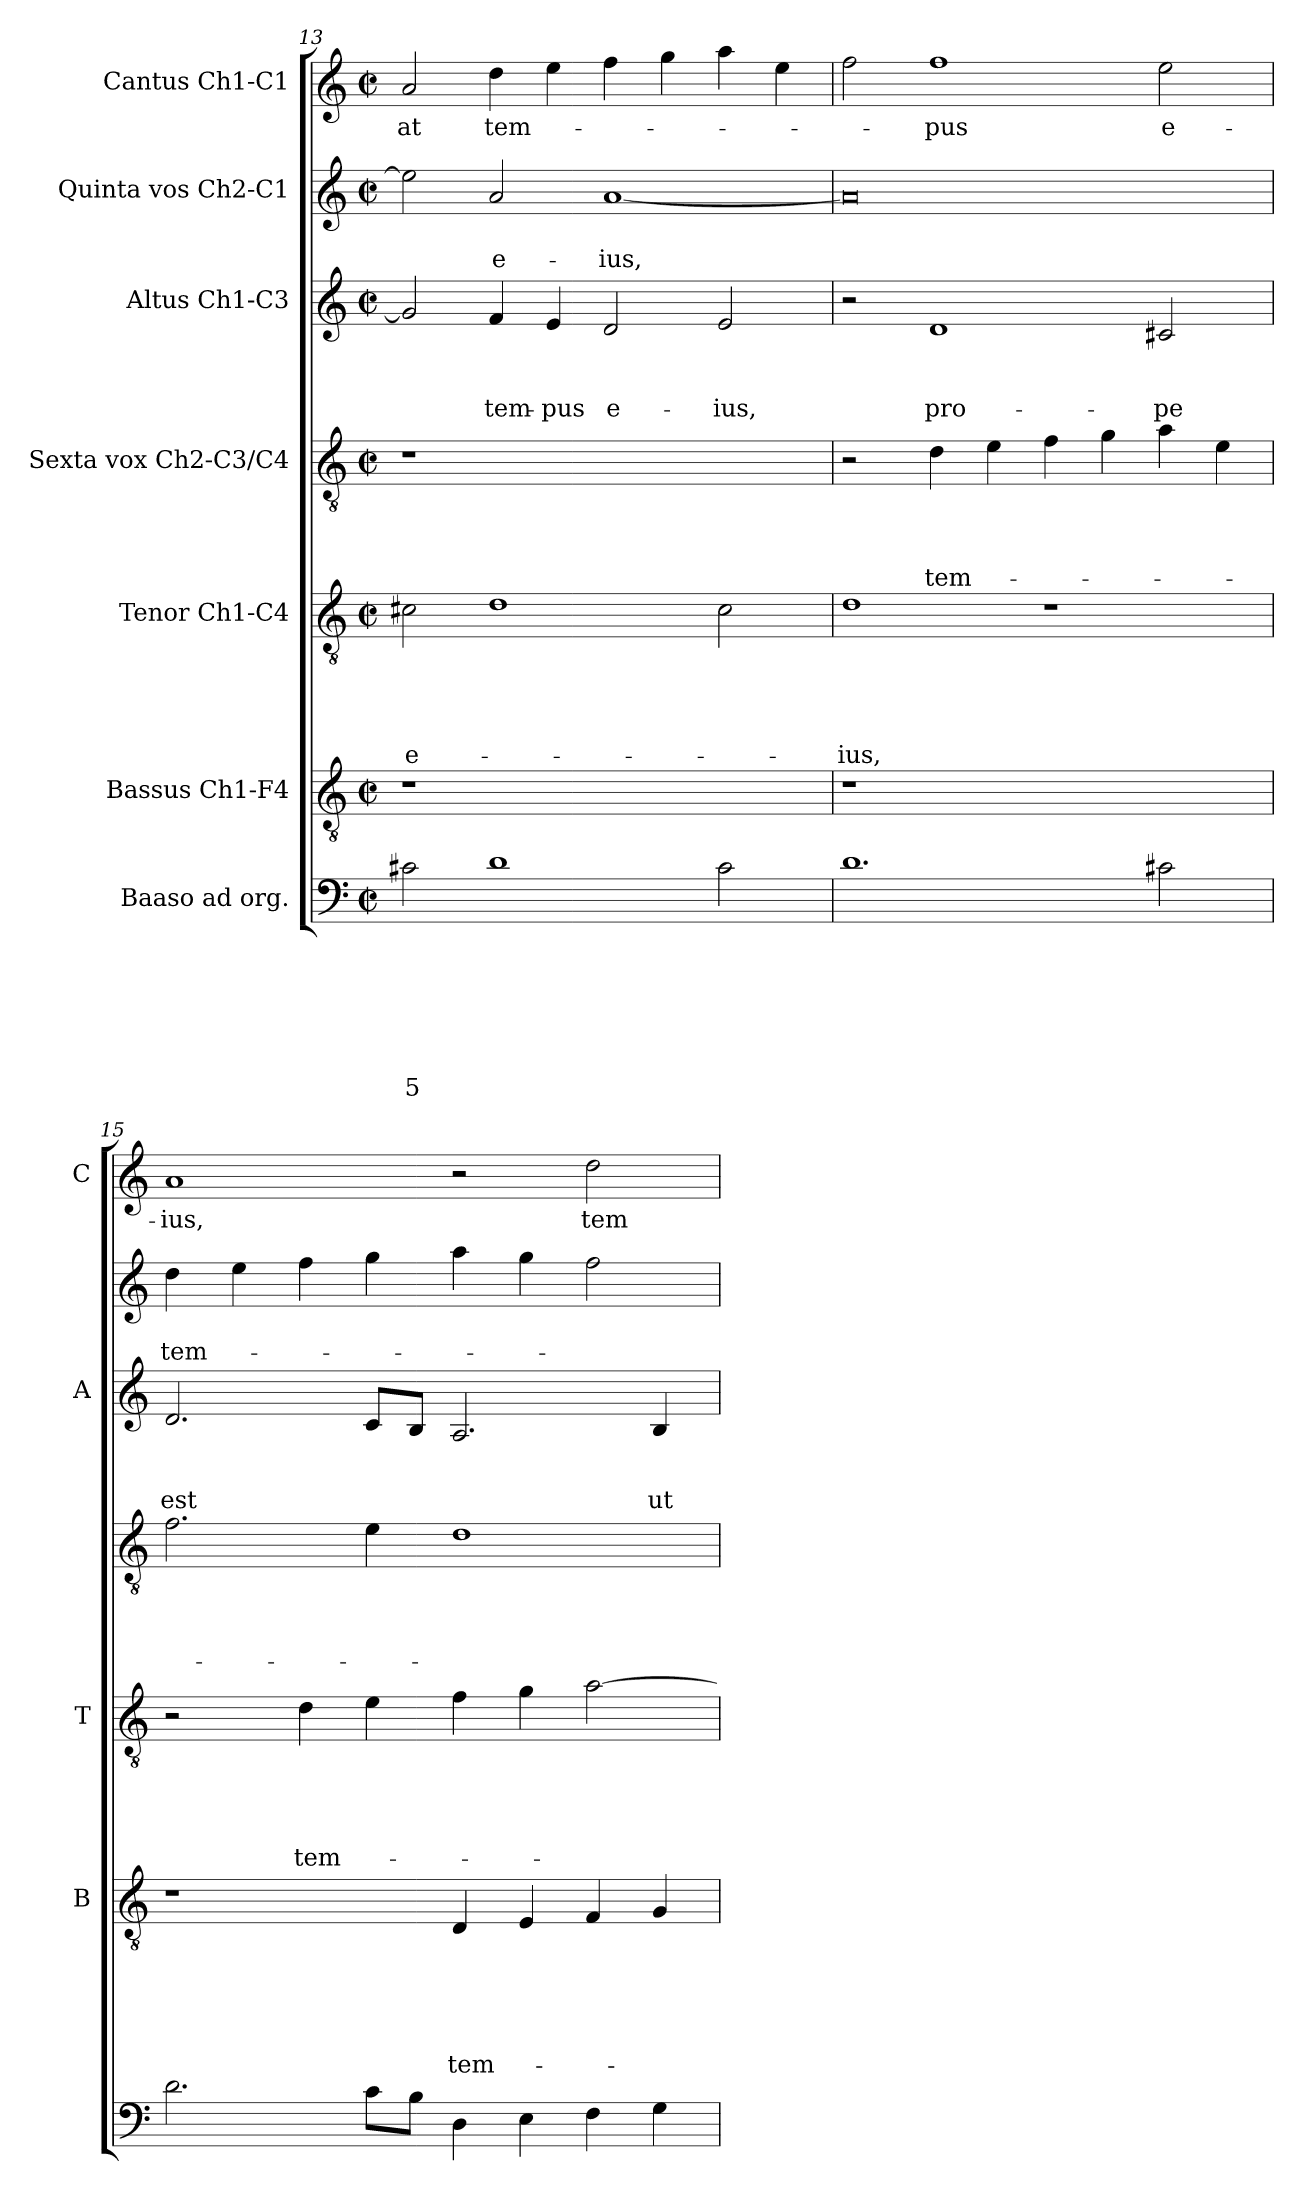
**kern	**text	**text	**text	**text	**text	**text	**text	**kern	**text	**text	**text	**text	**text	**text	**kern	**text	**text	**text	**text	**text	**kern	**text	**text	**text	**text	**kern	**text	**text	**text	**kern	**text	**text	**kern	**text
*part7	*part7	*part7	*part7	*part7	*part7	*part7	*part7	*part6	*part6	*part6	*part6	*part6	*part6	*part6	*part5	*part5	*part5	*part5	*part5	*part5	*part4	*part4	*part4	*part4	*part4	*part3	*part3	*part3	*part3	*part2	*part2	*part2	*part1	*part1
*staff7	*staff7	*staff7	*staff7	*staff7	*staff7	*staff7	*staff7	*staff6	*staff6	*staff6	*staff6	*staff6	*staff6	*staff6	*staff5	*staff5	*staff5	*staff5	*staff5	*staff5	*staff4	*staff4	*staff4	*staff4	*staff4	*staff3	*staff3	*staff3	*staff3	*staff2	*staff2	*staff2	*staff1	*staff1
*I"Baaso ad org.	*	*	*	*	*	*	*	*I"Bassus Ch1-F4	*	*	*	*	*	*	*I"Tenor Ch1-C4	*	*	*	*	*	*I"Sexta vox Ch2-C3/C4	*	*	*	*	*I"Altus Ch1-C3	*	*	*	*I"Quinta vos Ch2-C1	*	*	*I"Cantus Ch1-C1	*
*	*	*	*	*	*	*	*	*I'B	*	*	*	*	*	*	*I'T	*	*	*	*	*	*	*	*	*	*	*I'A	*	*	*	*	*	*	*I'C	*
*clefF4	*	*	*	*	*	*	*	*clefGv2	*	*	*	*	*	*	*clefGv2	*	*	*	*	*	*clefGv2	*	*	*	*	*clefG2	*	*	*	*clefG2	*	*	*clefG2	*
*k[]	*	*	*	*	*	*	*	*k[]	*	*	*	*	*	*	*k[]	*	*	*	*	*	*k[]	*	*	*	*	*k[]	*	*	*	*k[]	*	*	*k[]	*
*C:	*	*	*	*	*	*	*	*C:	*	*	*	*	*	*	*C:	*	*	*	*	*	*C:	*	*	*	*	*C:	*	*	*	*C:	*	*	*C:	*
*M2/2	*	*	*	*	*	*	*	*M2/2	*	*	*	*	*	*	*M2/2	*	*	*	*	*	*M2/2	*	*	*	*	*M2/2	*	*	*	*M2/2	*	*	*M2/2	*
*met(c|)	*	*	*	*	*	*	*	*met(c|)	*	*	*	*	*	*	*met(c|)	*	*	*	*	*	*met(c|)	*	*	*	*	*met(c|)	*	*	*	*met(c|)	*	*	*met(c|)	*
=13	=13	=13	=13	=13	=13	=13	=13	=13	=13	=13	=13	=13	=13	=13	=13	=13	=13	=13	=13	=13	=13	=13	=13	=13	=13	=13	=13	=13	=13	=13	=13	=13	=13	=13
!	!	!	!	!	!	!	!LO:LY:b	!	!	!	!	!	!	!	!	!	!	!	!	!LO:LY:b	!	!	!	!	!	!	!	!	!	!	!	!	!	!LO:LY:b
2c#X\	.	.	.	.	.	.	5	1r	.	.	.	.	.	.	2c#X\	.	.	.	.	e-	1r	.	.	.	.	2g/]	.	.	.	2ee\]	.	.	2a/	-at
!	!	!	!	!	!	!	!	!	!	!	!	!	!	!	!	!	!	!	!	!	!	!	!	!	!	!	!	!	!LO:LY:b	!	!	!LO:LY:b	!	!LO:LY:b
1d	.	.	.	.	.	.	.	.	.	.	.	.	.	.	1d	.	.	.	.	.	.	.	.	.	.	4f/	.	.	tem-	2a/	.	e-	4dd\	tem-
!	!	!	!	!	!	!	!	!	!	!	!	!	!	!	!	!	!	!	!	!	!	!	!	!	!	!	!	!	!LO:LY:b	!	!	!	!	!
.	.	.	.	.	.	.	.	.	.	.	.	.	.	.	.	.	.	.	.	.	.	.	.	.	.	4e/	.	.	-pus	.	.	.	4ee\	.
!	!	!	!	!	!	!	!	!	!	!	!	!	!	!	!	!	!	!	!	!	!	!	!	!	!	!	!	!	!LO:LY:b	!	!	!LO:LY:b	!	!
.	.	.	.	.	.	.	.	1ryy	.	.	.	.	.	.	.	.	.	.	.	.	1ryy	.	.	.	.	2d/	.	.	e-	[1a	.	-ius,	4ff\	.
.	.	.	.	.	.	.	.	.	.	.	.	.	.	.	.	.	.	.	.	.	.	.	.	.	.	.	.	.	.	.	.	.	4gg\	.
!	!	!	!	!	!	!	!	!	!	!	!	!	!	!	!	!	!	!	!	!	!	!	!	!	!	!	!	!	!LO:LY:b	!	!	!	!	!
2c#\	.	.	.	.	.	.	.	.	.	.	.	.	.	.	2c#\	.	.	.	.	.	.	.	.	.	.	2e/	.	.	-ius,	.	.	.	4aa\	.
.	.	.	.	.	.	.	.	.	.	.	.	.	.	.	.	.	.	.	.	.	.	.	.	.	.	.	.	.	.	.	.	.	4ee\	.
=14	=14	=14	=14	=14	=14	=14	=14	=14	=14	=14	=14	=14	=14	=14	=14	=14	=14	=14	=14	=14	=14	=14	=14	=14	=14	=14	=14	=14	=14	=14	=14	=14	=14	=14
!	!	!	!	!	!	!	!	!	!	!	!	!	!	!	!	!	!	!	!	!LO:LY:b	!	!	!	!	!	!	!	!	!	!	!	!	!	!
1.d	.	.	.	.	.	.	.	1r	.	.	.	.	.	.	1d	.	.	.	.	-ius,	2r	.	.	.	.	2r	.	.	.	0a]	.	.	2ff\	.
!	!	!	!	!	!	!	!	!	!	!	!	!	!	!	!	!	!	!	!	!	!	!	!	!	!LO:LY:b	!	!	!	!LO:LY:b	!	!	!	!	!LO:LY:b
.	.	.	.	.	.	.	.	.	.	.	.	.	.	.	.	.	.	.	.	.	4d\	.	.	.	tem-	1d	.	.	pro-	.	.	.	1ff	-pus
.	.	.	.	.	.	.	.	.	.	.	.	.	.	.	.	.	.	.	.	.	4e\	.	.	.	.	.	.	.	.	.	.	.	.	.
.	.	.	.	.	.	.	.	1ryy	.	.	.	.	.	.	1r	.	.	.	.	.	4f\	.	.	.	.	.	.	.	.	.	.	.	.	.
.	.	.	.	.	.	.	.	.	.	.	.	.	.	.	.	.	.	.	.	.	4g\	.	.	.	.	.	.	.	.	.	.	.	.	.
!	!	!	!	!	!	!	!	!	!	!	!	!	!	!	!	!	!	!	!	!	!	!	!	!	!	!	!	!	!LO:LY:b	!	!	!	!	!LO:LY:b
2c#X\	.	.	.	.	.	.	.	.	.	.	.	.	.	.	.	.	.	.	.	.	4a\	.	.	.	.	2c#X/	.	.	-pe	.	.	.	2ee\	e-
.	.	.	.	.	.	.	.	.	.	.	.	.	.	.	.	.	.	.	.	.	4e\	.	.	.	.	.	.	.	.	.	.	.	.	.
=15	=15	=15	=15	=15	=15	=15	=15	=15	=15	=15	=15	=15	=15	=15	=15	=15	=15	=15	=15	=15	=15	=15	=15	=15	=15	=15	=15	=15	=15	=15	=15	=15	=15	=15
!	!	!	!	!	!	!	!	!	!	!	!	!	!	!	!	!	!	!	!	!	!	!	!	!	!	!	!	!	!LO:LY:b	!	!	!LO:LY:b	!	!LO:LY:b
2.d\	.	.	.	.	.	.	.	1r	.	.	.	.	.	.	2r	.	.	.	.	.	2.f\	.	.	.	.	2.d/	.	.	est	4dd\	.	tem-	1a	-ius,
.	.	.	.	.	.	.	.	.	.	.	.	.	.	.	.	.	.	.	.	.	.	.	.	.	.	.	.	.	.	4ee\	.	.	.	.
!	!	!	!	!	!	!	!	!	!	!	!	!	!	!	!	!	!	!	!	!LO:LY:b	!	!	!	!	!	!	!	!	!	!	!	!	!	!
.	.	.	.	.	.	.	.	.	.	.	.	.	.	.	4d\	.	.	.	.	tem-	.	.	.	.	.	.	.	.	.	4ff\	.	.	.	.
8c\L	.	.	.	.	.	.	.	.	.	.	.	.	.	.	4e\	.	.	.	.	.	4e\	.	.	.	.	8c/L	.	.	.	4gg\	.	.	.	.
8B\J	.	.	.	.	.	.	.	.	.	.	.	.	.	.	.	.	.	.	.	.	.	.	.	.	.	8B/J	.	.	.	.	.	.	.	.
!	!	!	!	!	!	!	!	!	!	!	!	!	!	!LO:LY:b	!	!	!	!	!	!	!	!	!	!	!	!	!	!	!	!	!	!	!	!
4D\	.	.	.	.	.	.	.	4D/	.	.	.	.	.	tem-	4f\	.	.	.	.	.	1d	.	.	.	.	2.A/	.	.	.	4aa\	.	.	2r	.
4E\	.	.	.	.	.	.	.	4E/	.	.	.	.	.	.	4g\	.	.	.	.	.	.	.	.	.	.	.	.	.	.	4gg\	.	.	.	.
!	!	!	!	!	!	!	!	!	!	!	!	!	!	!	!	!	!	!	!	!	!	!	!	!	!	!	!	!	!	!	!	!	!	!LO:LY:b
4F\	.	.	.	.	.	.	.	4F/	.	.	.	.	.	.	[2a\	.	.	.	.	.	.	.	.	.	.	.	.	.	.	2ff\	.	.	2dd\	tem-
!	!	!	!	!	!	!	!	!	!	!	!	!	!	!	!	!	!	!	!	!	!	!	!	!	!	!	!	!	!LO:LY:b	!	!	!	!	!
4G\	.	.	.	.	.	.	.	4G/	.	.	.	.	.	.	.	.	.	.	.	.	.	.	.	.	.	4B/	.	.	ut	.	.	.	.	.
=	=	=	=	=	=	=	=	=	=	=	=	=	=	=	=	=	=	=	=	=	=	=	=	=	=	=	=	=	=	=	=	=	=	=
*-	*-	*-	*-	*-	*-	*-	*-	*-	*-	*-	*-	*-	*-	*-	*-	*-	*-	*-	*-	*-	*-	*-	*-	*-	*-	*-	*-	*-	*-	*-	*-	*-	*-	*-
